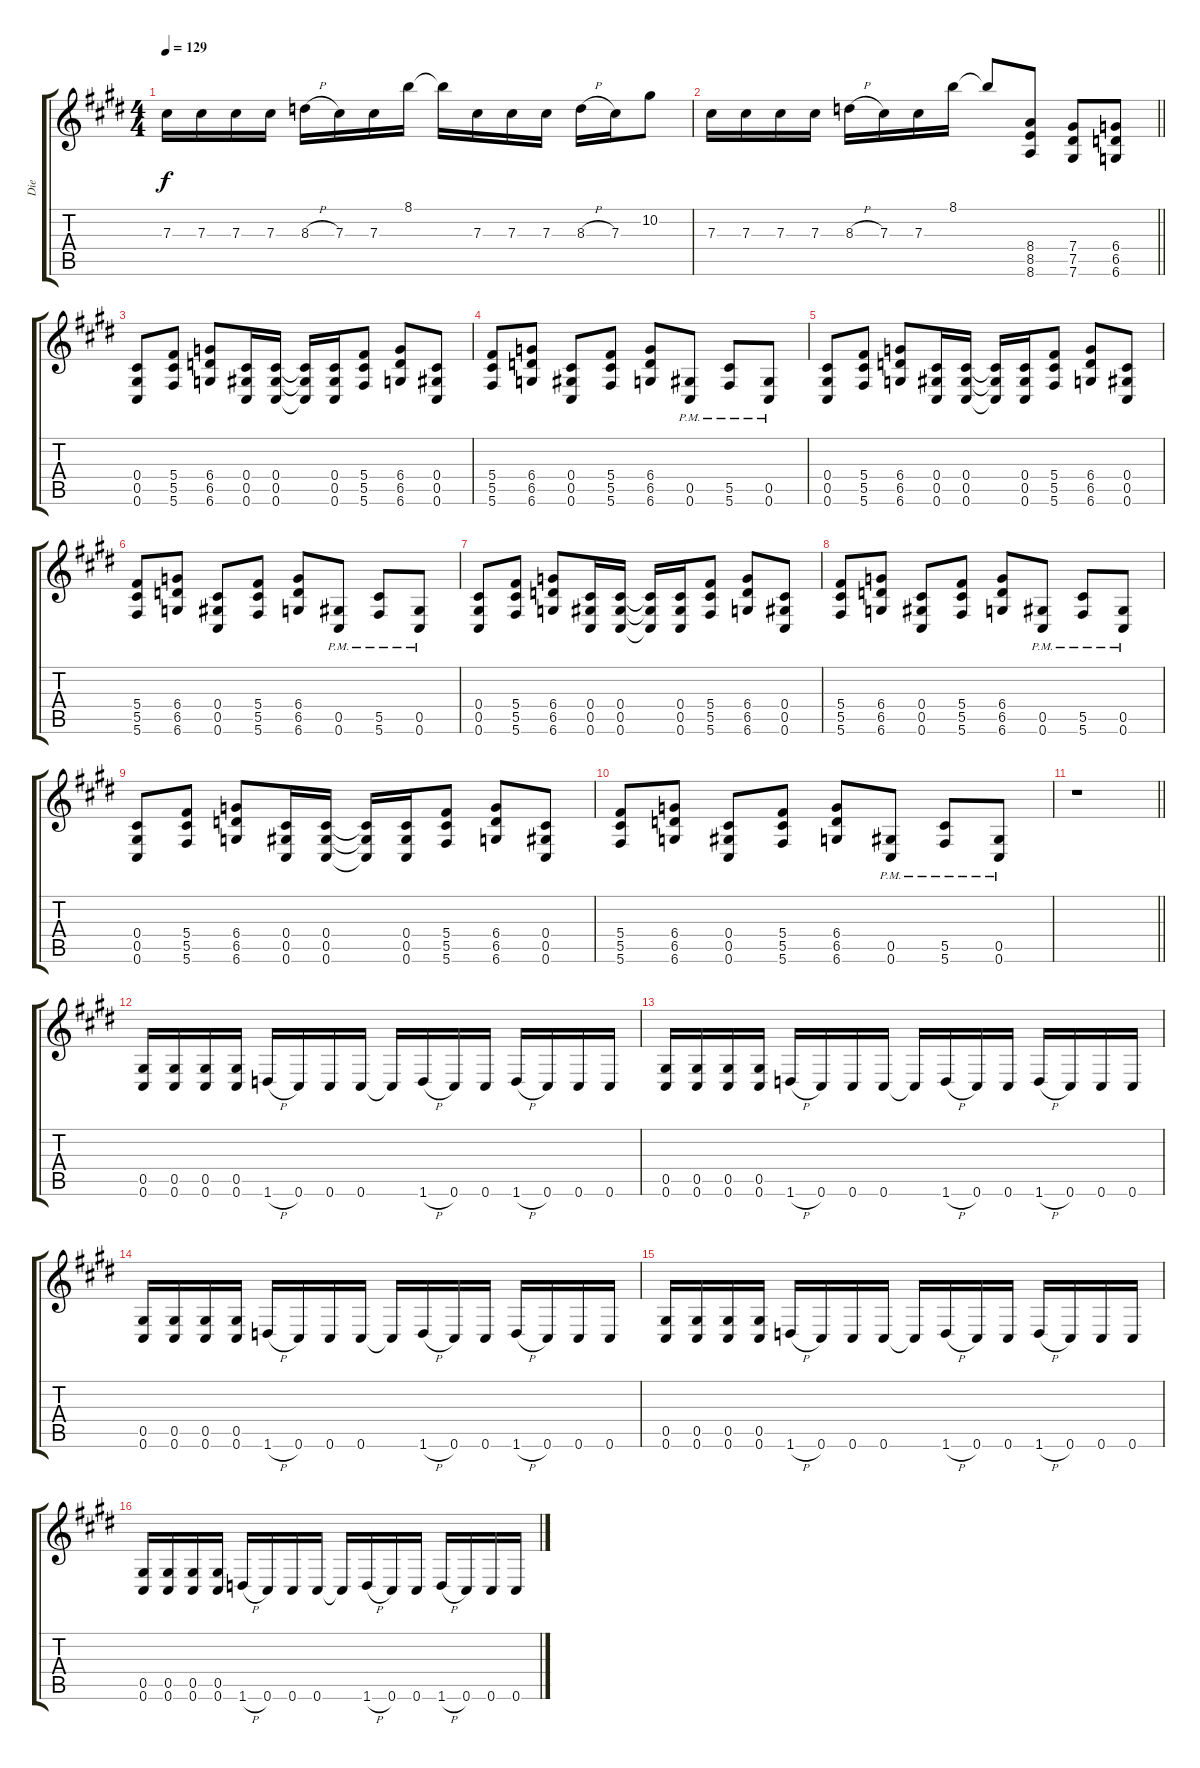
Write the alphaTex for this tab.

\track ("Die" "Die") {instrument distortionguitar}
\staff {score tabs}
\tuning (Eb4 Bb3 Gb3 Db3 Ab2 Db2) {hide}
\ts (4 4)
\tempo 129
\clef g2
\ks e
7.3.16{dy f} 7.3.16 7.3.16 7.3.16 8.3{h}.16 7.3.16 7.3.16 8.1.16 8.1{t}.16 7.3.16 7.3.16 7.3.16 8.3{h}.16 7.3.16 10.2.8 |
\barLineRight lightlight
7.3.16 7.3.16 7.3.16 7.3.16 8.3{h}.16 7.3.16 7.3.16 8.1.16 8.1{t}.8 (8.4 8.5 8.6).8 (7.4 7.5 7.6).8 (6.4 6.5 6.6).8 |
(0.4 0.5 0.6).8 (5.4 5.5 5.6).8 (6.4 6.5 6.6).8 (0.4 0.5 0.6).16 (0.4 0.5 0.6).16 (0.4{t} 0.5{t} 0.6{t}).16 (0.4 0.5 0.6).16 (5.4 5.5 5.6).8 (6.4 6.5 6.6).8 (0.4 0.5 0.6).8 |
(5.4 5.5 5.6).8 (6.4 6.5 6.6).8 (0.4 0.5 0.6).8 (5.4 5.5 5.6).8 (6.4 6.5 6.6).8 (0.5{pm} 0.6{pm}).8 (5.5{pm} 5.6{pm}).8 (0.5{pm} 0.6{pm}).8 |
(0.4 0.5 0.6).8 (5.4 5.5 5.6).8 (6.4 6.5 6.6).8 (0.4 0.5 0.6).16 (0.4 0.5 0.6).16 (0.4{t} 0.5{t} 0.6{t}).16 (0.4 0.5 0.6).16 (5.4 5.5 5.6).8 (6.4 6.5 6.6).8 (0.4 0.5 0.6).8 |
(5.4 5.5 5.6).8 (6.4 6.5 6.6).8 (0.4 0.5 0.6).8 (5.4 5.5 5.6).8 (6.4 6.5 6.6).8 (0.5{pm} 0.6{pm}).8 (5.5{pm} 5.6{pm}).8 (0.5{pm} 0.6{pm}).8 |
(0.4 0.5 0.6).8 (5.4 5.5 5.6).8 (6.4 6.5 6.6).8 (0.4 0.5 0.6).16 (0.4 0.5 0.6).16 (0.4{t} 0.5{t} 0.6{t}).16 (0.4 0.5 0.6).16 (5.4 5.5 5.6).8 (6.4 6.5 6.6).8 (0.4 0.5 0.6).8 |
(5.4 5.5 5.6).8 (6.4 6.5 6.6).8 (0.4 0.5 0.6).8 (5.4 5.5 5.6).8 (6.4 6.5 6.6).8 (0.5{pm} 0.6{pm}).8 (5.5{pm} 5.6{pm}).8 (0.5{pm} 0.6{pm}).8 |
(0.4 0.5 0.6).8 (5.4 5.5 5.6).8 (6.4 6.5 6.6).8 (0.4 0.5 0.6).16 (0.4 0.5 0.6).16 (0.4{t} 0.5{t} 0.6{t}).16 (0.4 0.5 0.6).16 (5.4 5.5 5.6).8 (6.4 6.5 6.6).8 (0.4 0.5 0.6).8 |
(5.4 5.5 5.6).8 (6.4 6.5 6.6).8 (0.4 0.5 0.6).8 (5.4 5.5 5.6).8 (6.4 6.5 6.6).8 (0.5{pm} 0.6{pm}).8 (5.5{pm} 5.6{pm}).8 (0.5{pm} 0.6{pm}).8 |
\barLineRight lightlight
r.1 |
(0.5 0.6).16 (0.5 0.6).16 (0.5 0.6).16 (0.5 0.6).16 1.6{h}.16 0.6.16 0.6.16 0.6.16 0.6{t}.16 1.6{h}.16 0.6.16 0.6.16 1.6{h}.16 0.6.16 0.6.16 0.6.16 |
(0.5 0.6).16 (0.5 0.6).16 (0.5 0.6).16 (0.5 0.6).16 1.6{h}.16 0.6.16 0.6.16 0.6.16 0.6{t}.16 1.6{h}.16 0.6.16 0.6.16 1.6{h}.16 0.6.16 0.6.16 0.6.16 |
(0.5 0.6).16 (0.5 0.6).16 (0.5 0.6).16 (0.5 0.6).16 1.6{h}.16 0.6.16 0.6.16 0.6.16 0.6{t}.16 1.6{h}.16 0.6.16 0.6.16 1.6{h}.16 0.6.16 0.6.16 0.6.16 |
(0.5 0.6).16 (0.5 0.6).16 (0.5 0.6).16 (0.5 0.6).16 1.6{h}.16 0.6.16 0.6.16 0.6.16 0.6{t}.16 1.6{h}.16 0.6.16 0.6.16 1.6{h}.16 0.6.16 0.6.16 0.6.16 |
(0.5 0.6).16 (0.5 0.6).16 (0.5 0.6).16 (0.5 0.6).16 1.6{h}.16 0.6.16 0.6.16 0.6.16 0.6{t}.16 1.6{h}.16 0.6.16 0.6.16 1.6{h}.16 0.6.16 0.6.16 0.6.16
